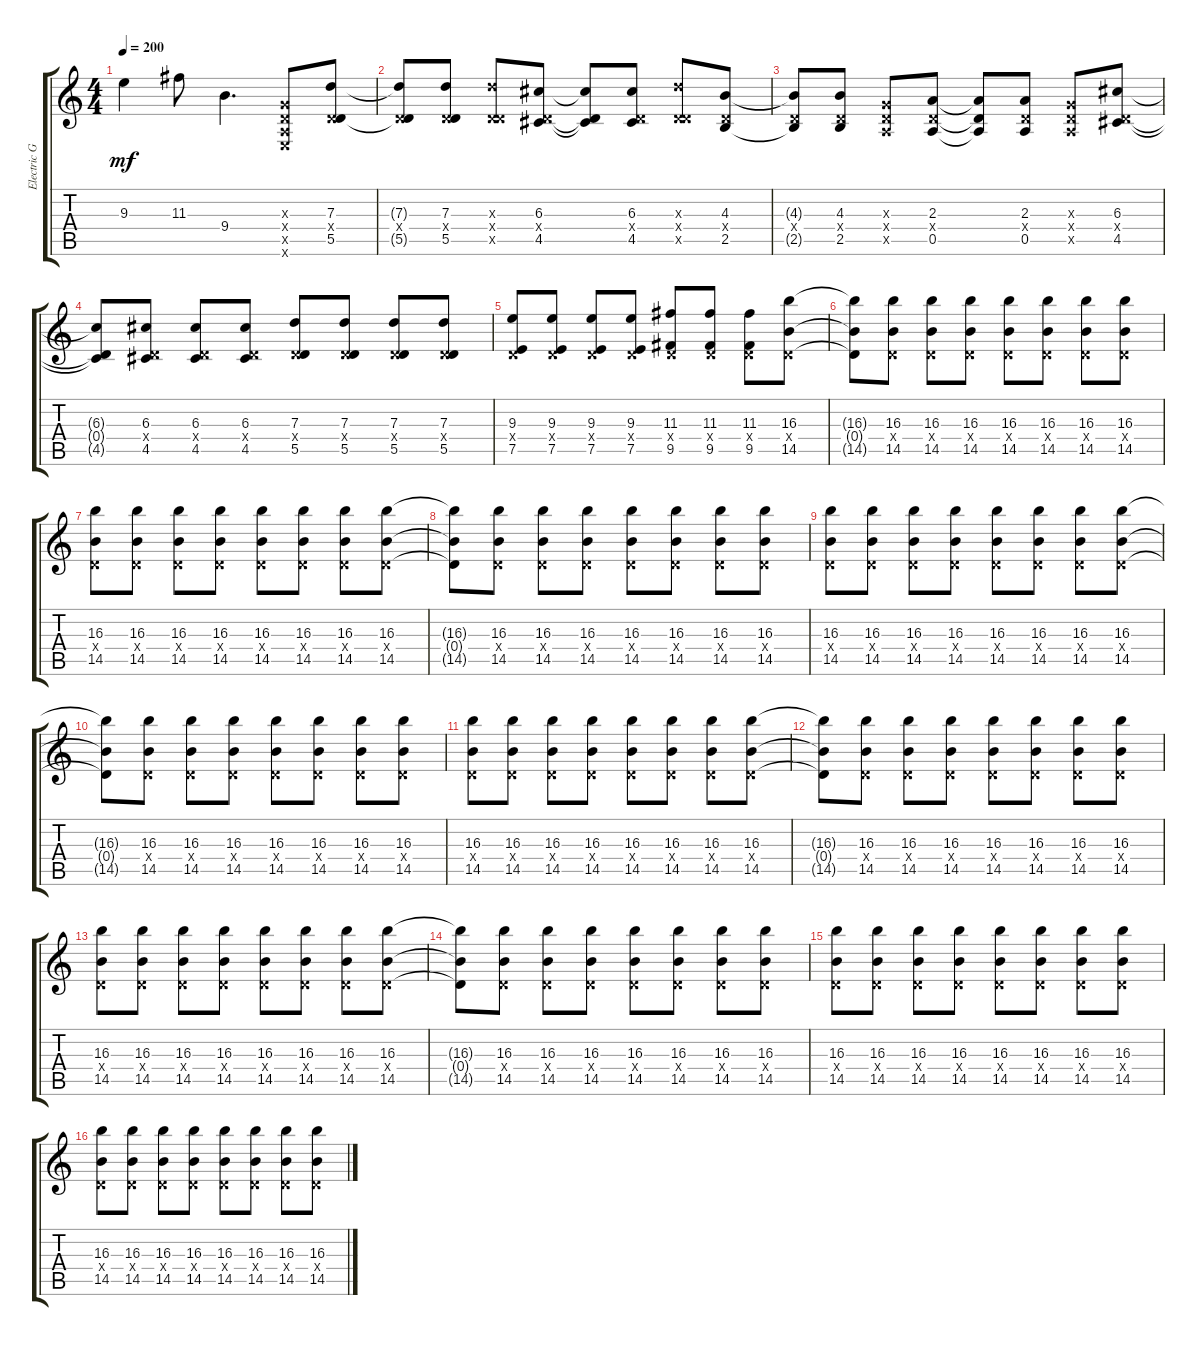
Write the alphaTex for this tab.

\track ("Electric Guitar" "Electric G") {instrument distortionguitar}
\staff {score tabs}
\tuning (E4 B3 G3 D3 A2 E2) {hide}
\ts (4 4)
\tempo 200
\clef g2
\ks c
9.3{t}.4{dy mf} 11.3.8 9.4.4{d} (0.3{x} 0.4{x} 0.5{x} 0.6{x}).8 (7.3 0.4{x} 5.5).8 |
(7.3{t} 0.4{x} 5.5{t}).8 (7.3 0.4{x} 5.5).8 (7.3{x} 0.4{x} 5.5{x}).8 (6.3 0.4{x} 4.5).8 (6.3{t} 0.4{t} 4.5{t}).8 (6.3 0.4{x} 4.5).8 (7.3{x} 0.4{x} 5.5{x}).8 (4.3 0.4{x} 2.5).8 |
(4.3{t} 0.4{x} 2.5{t}).8 (4.3 0.4{x} 2.5).8 (0.3{x} 0.4{x} 0.5{x}).8 (2.3 0.4{x} 0.5).8 (2.3{t} 0.4{t} 0.5{t}).8 (2.3 0.4{x} 0.5).8 (0.3{x} 0.4{x} 0.5{x}).8 (6.3 0.4{x} 4.5).8 |
(6.3{t} 0.4{t} 4.5{t}).8 (6.3 0.4{x} 4.5).8 (6.3 0.4{x} 4.5).8 (6.3 0.4{x} 4.5).8 (7.3 0.4{x} 5.5).8 (7.3 0.4{x} 5.5).8 (7.3 0.4{x} 5.5).8 (7.3 0.4{x} 5.5).8 |
(9.3 0.4{x} 7.5).8 (9.3 0.4{x} 7.5).8 (9.3 0.4{x} 7.5).8 (9.3 0.4{x} 7.5).8 (11.3 0.4{x} 9.5).8 (11.3 0.4{x} 9.5).8 (11.3 0.4{x} 9.5).8 (16.3 0.4{x} 14.5).8 |
(16.3{t} 0.4{t} 14.5{t}).8 (16.3 0.4{x} 14.5).8 (16.3 0.4{x} 14.5).8 (16.3 0.4{x} 14.5).8 (16.3 0.4{x} 14.5).8 (16.3 0.4{x} 14.5).8 (16.3 0.4{x} 14.5).8 (16.3 0.4{x} 14.5).8 |
(16.3 0.4{x} 14.5).8 (16.3 0.4{x} 14.5).8 (16.3 0.4{x} 14.5).8 (16.3 0.4{x} 14.5).8 (16.3 0.4{x} 14.5).8 (16.3 0.4{x} 14.5).8 (16.3 0.4{x} 14.5).8 (16.3 0.4{x} 14.5).8 |
(16.3{t} 0.4{t} 14.5{t}).8 (16.3 0.4{x} 14.5).8 (16.3 0.4{x} 14.5).8 (16.3 0.4{x} 14.5).8 (16.3 0.4{x} 14.5).8 (16.3 0.4{x} 14.5).8 (16.3 0.4{x} 14.5).8 (16.3 0.4{x} 14.5).8 |
(16.3 0.4{x} 14.5).8 (16.3 0.4{x} 14.5).8 (16.3 0.4{x} 14.5).8 (16.3 0.4{x} 14.5).8 (16.3 0.4{x} 14.5).8 (16.3 0.4{x} 14.5).8 (16.3 0.4{x} 14.5).8 (16.3 0.4{x} 14.5).8 |
(16.3{t} 0.4{t} 14.5{t}).8 (16.3 0.4{x} 14.5).8 (16.3 0.4{x} 14.5).8 (16.3 0.4{x} 14.5).8 (16.3 0.4{x} 14.5).8 (16.3 0.4{x} 14.5).8 (16.3 0.4{x} 14.5).8 (16.3 0.4{x} 14.5).8 |
(16.3 0.4{x} 14.5).8 (16.3 0.4{x} 14.5).8 (16.3 0.4{x} 14.5).8 (16.3 0.4{x} 14.5).8 (16.3 0.4{x} 14.5).8 (16.3 0.4{x} 14.5).8 (16.3 0.4{x} 14.5).8 (16.3 0.4{x} 14.5).8 |
(16.3{t} 0.4{t} 14.5{t}).8 (16.3 0.4{x} 14.5).8 (16.3 0.4{x} 14.5).8 (16.3 0.4{x} 14.5).8 (16.3 0.4{x} 14.5).8 (16.3 0.4{x} 14.5).8 (16.3 0.4{x} 14.5).8 (16.3 0.4{x} 14.5).8 |
(16.3 0.4{x} 14.5).8 (16.3 0.4{x} 14.5).8 (16.3 0.4{x} 14.5).8 (16.3 0.4{x} 14.5).8 (16.3 0.4{x} 14.5).8 (16.3 0.4{x} 14.5).8 (16.3 0.4{x} 14.5).8 (16.3 0.4{x} 14.5).8 |
(16.3{t} 0.4{t} 14.5{t}).8 (16.3 0.4{x} 14.5).8 (16.3 0.4{x} 14.5).8 (16.3 0.4{x} 14.5).8 (16.3 0.4{x} 14.5).8 (16.3 0.4{x} 14.5).8 (16.3 0.4{x} 14.5).8 (16.3 0.4{x} 14.5).8 |
(16.3 0.4{x} 14.5).8 (16.3 0.4{x} 14.5).8 (16.3 0.4{x} 14.5).8 (16.3 0.4{x} 14.5).8 (16.3 0.4{x} 14.5).8 (16.3 0.4{x} 14.5).8 (16.3 0.4{x} 14.5).8 (16.3 0.4{x} 14.5).8 |
(16.3 0.4{x} 14.5).8 (16.3 0.4{x} 14.5).8 (16.3 0.4{x} 14.5).8 (16.3 0.4{x} 14.5).8 (16.3 0.4{x} 14.5).8 (16.3 0.4{x} 14.5).8 (16.3 0.4{x} 14.5).8 (16.3 0.4{x} 14.5).8
